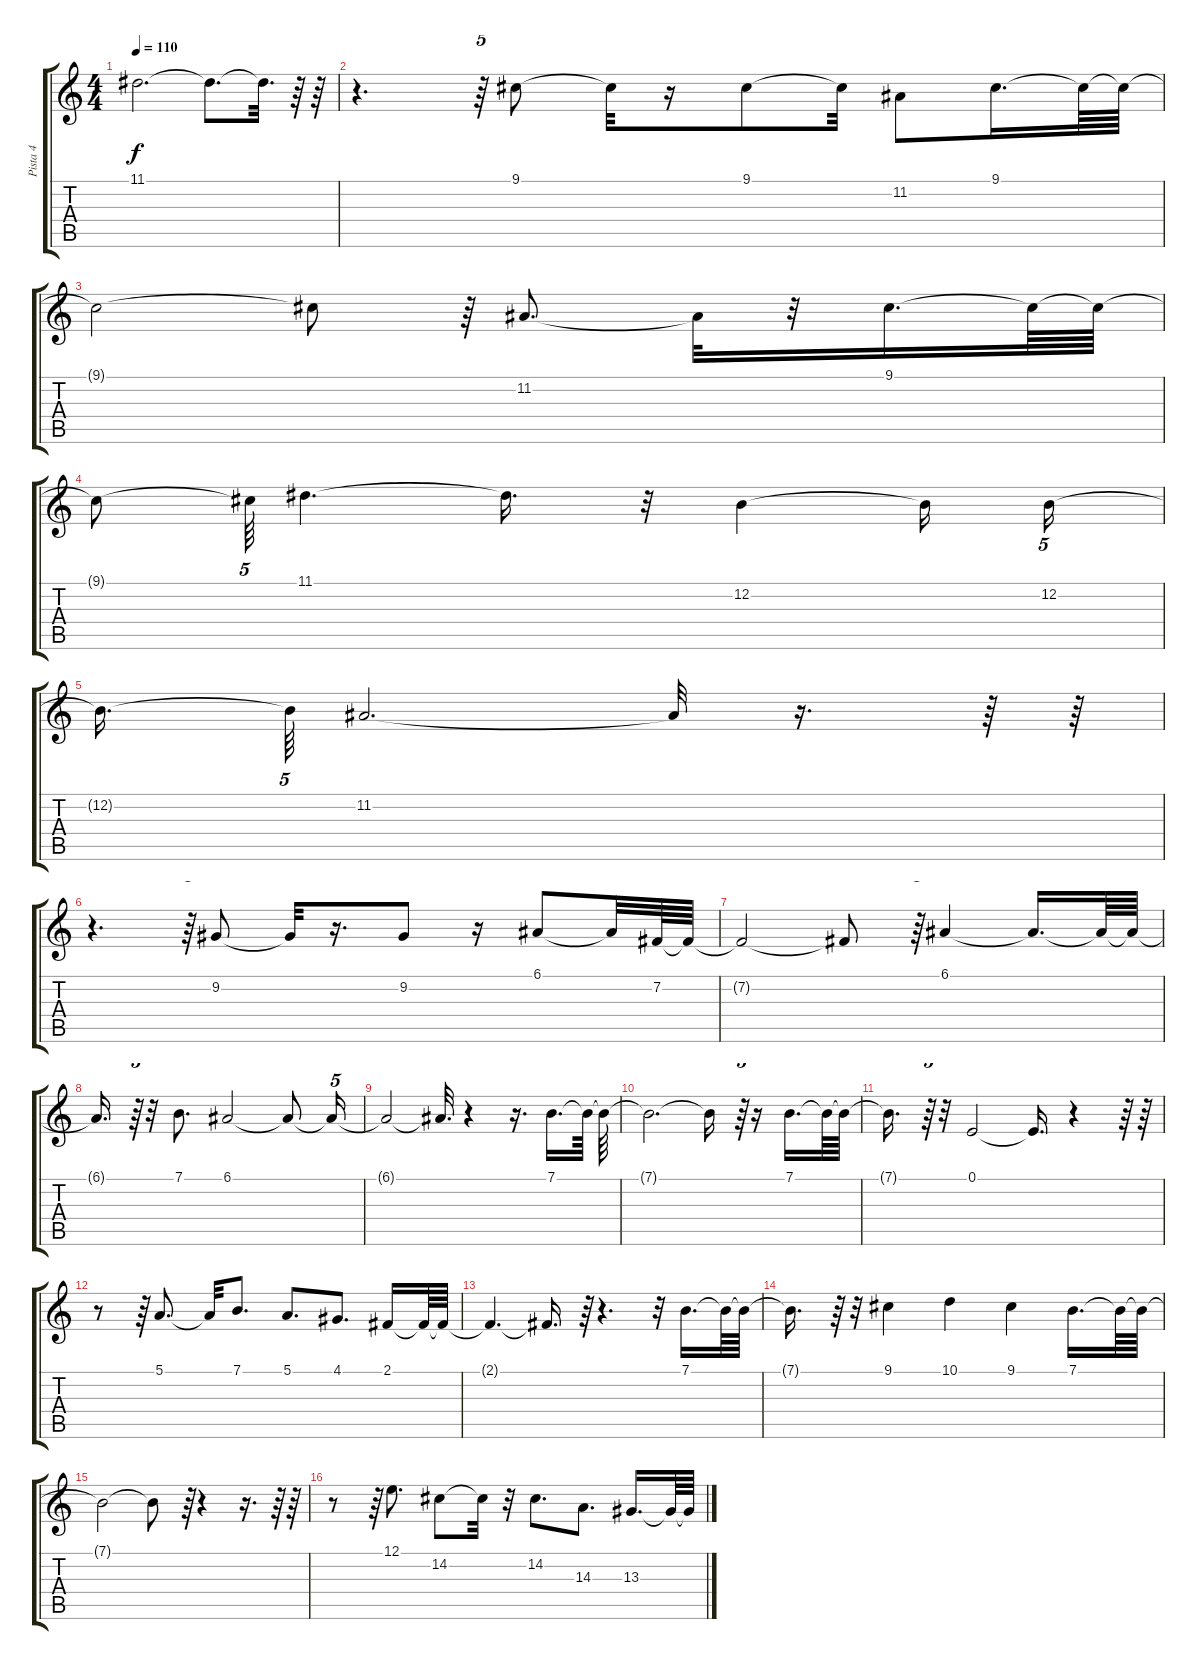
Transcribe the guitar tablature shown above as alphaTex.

\track ("Pista 4" "Pista 4") {solo instrument flute}
\staff {score tabs}
\tuning (E4 B3 G3 D3 A2 E2) {hide}
\ts (4 4)
\tempo 110
\clef g2
\ks c
11.1{t}.2{d dy f} 11.1{t}.8{d} 11.1{t}.32{d} r.64 r.64 |
r.4{d} r.64{tu (5 4)} 9.1.8 9.1{t}.32 r.16 9.1.8 9.1{t}.32 11.2.8 9.1.16{d} 9.1{t}.64 9.1{t}.64 |
9.1{t}.2 9.1{t}.8 r.64{tu (5 4)} 11.2.8{d} 11.2{t}.32 r.32 9.1.16{d} 9.1{t}.64 9.1{t}.64 |
9.1{t}.8 9.1{t}.64{tu (5 4)} 11.1.4{d} 11.1{t}.16{d} r.32 12.2.4 12.2{t}.16 12.2.16{tu (5 4)} |
12.2{t}.16{d} 12.2{t}.64{tu (5 4)} 11.2.2{d} 11.2{t}.32 r.16{d} r.64 r.64 |
r.4{d} r.64{tu (5 4)} 9.2.8 9.2{t}.32 r.16{d} 9.2.8 r.16 6.1.8 6.1{t}.32 7.2.64 7.2{t}.64 |
7.2{t}.2 7.2{t}.8 r.64{tu (5 4)} 6.1.4 6.1{t}.16{d} 6.1{t}.64 6.1{t}.64 |
6.1{t}.16{d} r.64{tu (5 4)} r.32 7.1.8{d} 6.1.2 6.1{t}.8 6.1{t}.16{tu (5 4)} |
6.1{t}.2 6.1{t}.32{d} r.4 r.16{d} 7.1.16{d} 7.1{t}.64 7.1{t}.64 |
7.1{t}.2{d} 7.1{t}.16 r.64{tu (5 4)} r.16 7.1.16{d} 7.1{t}.64 7.1{t}.64 |
7.1{t}.16{d} r.64{tu (5 4)} r.32 0.1.2 0.1{t}.16{d} r.4 r.64 r.64 |
r.8 r.64{tu (5 4)} 5.1.8{d} 5.1{t}.32 7.1.8{d} 5.1.8{d} 4.1.8{d} 2.1.16 2.1{t}.64 2.1{t}.64 |
2.1{t}.4{d} 2.1{t}.16{d} r.64{tu (5 4)} r.4{d} r.32 7.1.16{d} 7.1{t}.64 7.1{t}.64 |
7.1{t}.16{d} r.64{tu (5 4)} r.32 9.1.4 10.1.4 9.1.4 7.1.16{d} 7.1{t}.64 7.1{t}.64 |
7.1{t}.2 7.1{t}.8 r.64{tu (5 4)} r.4 r.16{d} r.64 r.64 |
r.8 r.64{tu (5 4)} 12.1.8{d} 14.2.8 14.2{t}.32 r.32 14.2.8{d} 14.3.8{d} 13.3.16{d} 13.3{t}.64 13.3{t}.64
